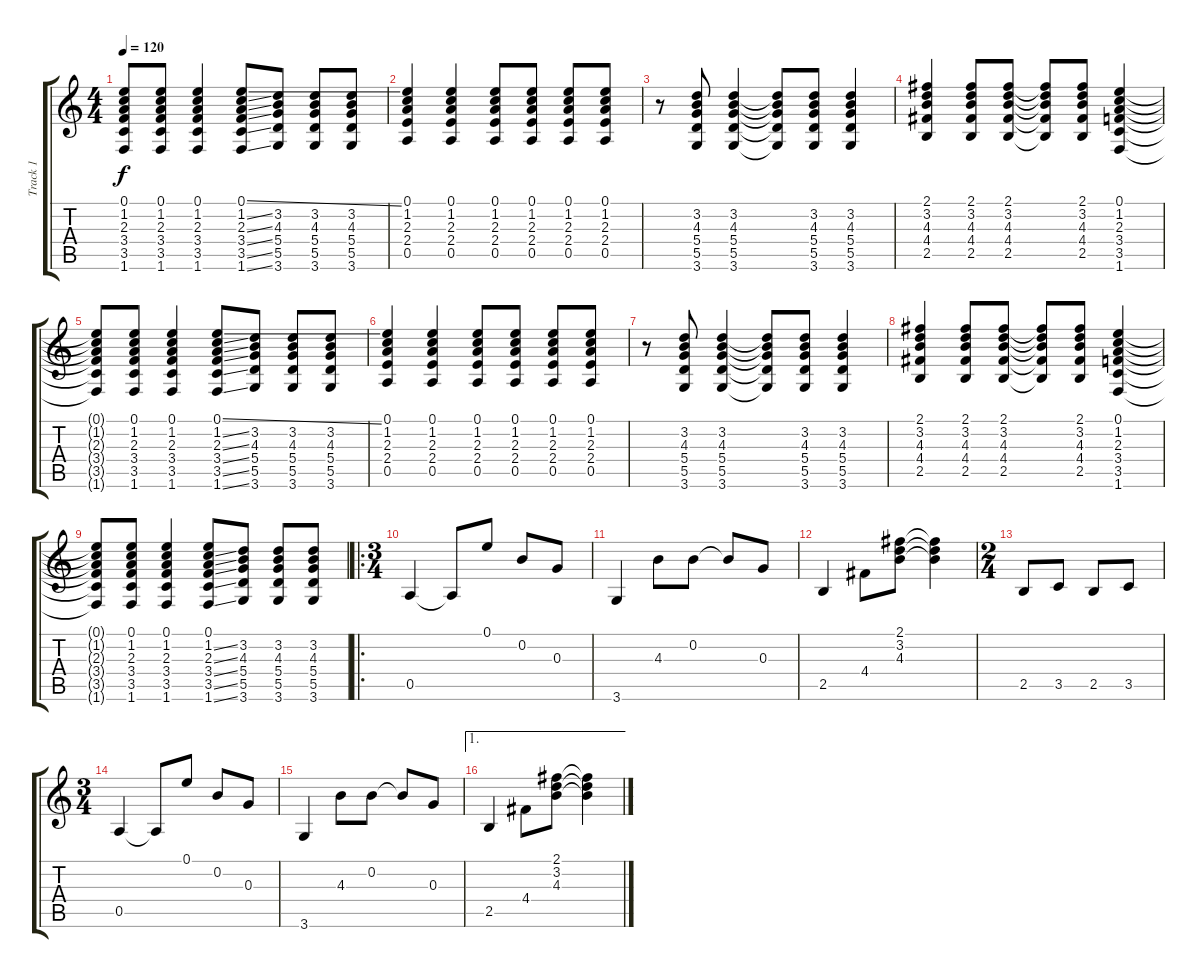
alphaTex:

\track ("Track 1" "Track 1") {instrument electricguitarclean}
\staff {score tabs}
\tuning (E4 B3 G3 D3 A2 E2) {hide}
\ts (4 4)
\tempo 120
\clef g2
\ks c
(0.1{t} 1.2{t} 2.3{t} 3.4{t} 3.5{t} 1.6{t}).8{dy f} (0.1 1.2 2.3 3.4 3.5 1.6).8 (0.1 1.2 2.3 3.4 3.5 1.6).4 (0.1{ss} 1.2{ss} 2.3{ss} 3.4{ss} 3.5{ss} 1.6{ss}).8 (3.2 4.3 5.4 5.5 3.6).8 (3.2 4.3 5.4 5.5 3.6).8 (3.2 4.3 5.4 5.5 3.6).8 |
(0.1 1.2 2.3 2.4 0.5).4 (0.1 1.2 2.3 2.4 0.5).4 (0.1 1.2 2.3 2.4 0.5).8 (0.1 1.2 2.3 2.4 0.5).8 (0.1 1.2 2.3 2.4 0.5).8 (0.1 1.2 2.3 2.4 0.5).8 |
r.8 (3.2 4.3 5.4 5.5 3.6).8 (3.2 4.3 5.4 5.5 3.6).4 (3.2{t} 4.3{t} 5.4{t} 5.5{t} 3.6{t}).8 (3.2 4.3 5.4 5.5 3.6).8 (3.2 4.3 5.4 5.5 3.6).4 |
(2.1 3.2 4.3 4.4 2.5).4 (2.1 3.2 4.3 4.4 2.5).8 (2.1 3.2 4.3 4.4 2.5).8 (2.1{t} 3.2{t} 4.3{t} 4.4{t} 2.5{t}).8 (2.1 3.2 4.3 4.4 2.5).8 (0.1 1.2 2.3 3.4 3.5 1.6).4 |
(0.1{t} 1.2{t} 2.3{t} 3.4{t} 3.5{t} 1.6{t}).8 (0.1 1.2 2.3 3.4 3.5 1.6).8 (0.1 1.2 2.3 3.4 3.5 1.6).4 (0.1{ss} 1.2{ss} 2.3{ss} 3.4{ss} 3.5{ss} 1.6{ss}).8 (3.2 4.3 5.4 5.5 3.6).8 (3.2 4.3 5.4 5.5 3.6).8 (3.2 4.3 5.4 5.5 3.6).8 |
(0.1 1.2 2.3 2.4 0.5).4 (0.1 1.2 2.3 2.4 0.5).4 (0.1 1.2 2.3 2.4 0.5).8 (0.1 1.2 2.3 2.4 0.5).8 (0.1 1.2 2.3 2.4 0.5).8 (0.1 1.2 2.3 2.4 0.5).8 |
r.8 (3.2 4.3 5.4 5.5 3.6).8 (3.2 4.3 5.4 5.5 3.6).4 (3.2{t} 4.3{t} 5.4{t} 5.5{t} 3.6{t}).8 (3.2 4.3 5.4 5.5 3.6).8 (3.2 4.3 5.4 5.5 3.6).4 |
(2.1 3.2 4.3 4.4 2.5).4 (2.1 3.2 4.3 4.4 2.5).8 (2.1 3.2 4.3 4.4 2.5).8 (2.1{t} 3.2{t} 4.3{t} 4.4{t} 2.5{t}).8 (2.1 3.2 4.3 4.4 2.5).8 (0.1 1.2 2.3 3.4 3.5 1.6).4 |
(0.1{t} 1.2{t} 2.3{t} 3.4{t} 3.5{t} 1.6{t}).8 (0.1 1.2 2.3 3.4 3.5 1.6).8 (0.1 1.2 2.3 3.4 3.5 1.6).4 (0.1 1.2{ss} 2.3{ss} 3.4{ss} 3.5{ss} 1.6{ss}).8 (3.2 4.3 5.4 5.5 3.6).8 (3.2 4.3 5.4 5.5 3.6).8 (3.2 4.3 5.4 5.5 3.6).8 |
\ro
\ts (3 4)
0.5.4 0.5{t}.8 0.1.8 0.2.8 0.3.8 |
3.6.4 4.3.8 0.2.8 0.2{t}.8 0.3.8 |
2.5.4 4.4.8 (2.1 3.2 4.3).8 (2.1{t} 3.2{t} 4.3{t}).4 |
\ts (2 4)
2.5.8 3.5.8 2.5.8 3.5.8 |
\ts (3 4)
0.5.4 0.5{t}.8 0.1.8 0.2.8 0.3.8 |
3.6.4 4.3.8 0.2.8 0.2{t}.8 0.3.8 |
\ae 1
2.5.4 4.4.8 (2.1 3.2 4.3).8 (2.1{t} 3.2{t} 4.3{t}).4
